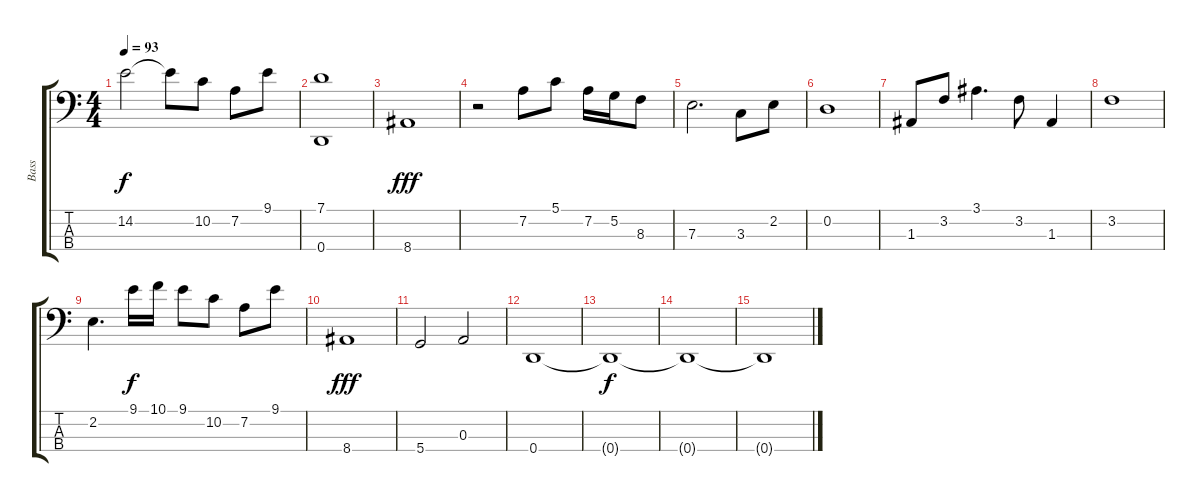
\track ("Bass" "Bass") {instrument fretlessbass}
\staff {score tabs}
\tuning (G2 D2 A1 D1) {hide}
\ts (4 4)
\tempo 93
\clef f4
\ks c
14.2.2{dy f} 14.2{t}.8 10.2.8 7.2.8 9.1.8 |
(7.1 0.4).1 |
8.4.1{dy fff} |
r.2 7.2.8 5.1.8 7.2.16 5.2.16 8.3.8 |
7.3.2{d} 3.3.8 2.2.8 |
0.2.1 |
1.3.8 3.2.8 3.1.4{d} 3.2.8 1.3.4 |
3.2.1 |
2.2.4{d} 9.1.16{dy f} 10.1.16 9.1.8 10.2.8 7.2.8 9.1.8 |
8.4.1{dy fff} |
5.4.2 0.3.2 |
0.4.1 |
0.4{t}.1{dy f} |
0.4{t}.1 |
0.4{t}.1
